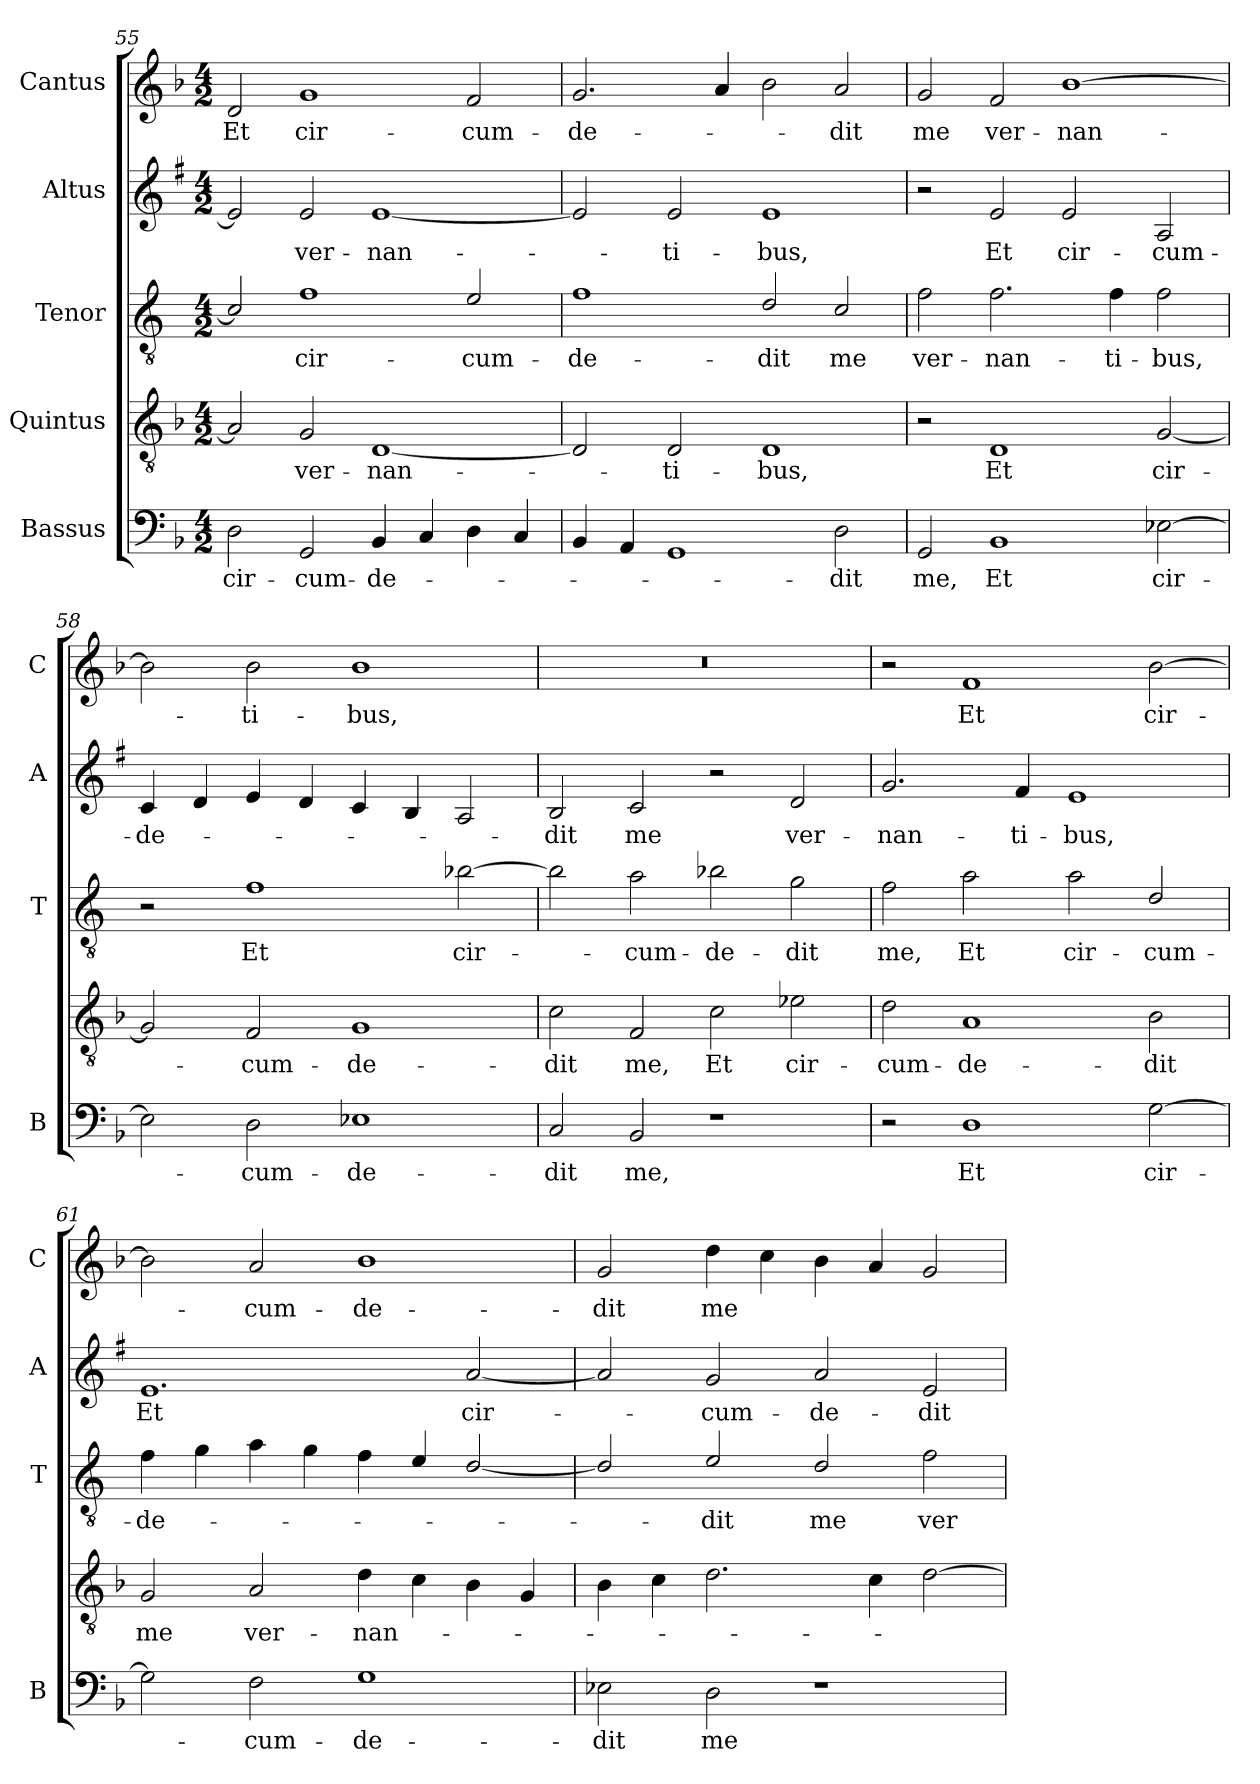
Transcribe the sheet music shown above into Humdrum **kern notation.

**kern	**text	**kern	**text	**kern	**text	**kern	**text	**kern	**text
*part5	*part5	*part4	*part4	*part3	*part3	*part2	*part2	*part1	*part1
*staff5	*staff5	*staff4	*staff4	*staff3	*staff3	*staff2	*staff2	*staff1	*staff1
*I"Bassus	*	*I"Quintus	*	*I"Tenor	*	*I"Altus	*	*I"Cantus	*
*I'B	*	*	*	*I'T	*	*I'A	*	*I'C	*
*clefF4	*	*clefGv2	*	*clefGv2	*	*clefG2	*	*clefG2	*
*	*	*	*	*ITrd4c7	*	*ITrd1c2	*	*	*
*k[b-]	*	*k[b-]	*	*k[b-]	*	*k[b-]	*	*k[b-]	*
*F:	*	*F:	*	*F:	*	*F:	*	*F:	*
*M4/2	*	*M4/2	*	*M4/2	*	*M4/2	*	*M4/2	*
=55	=55	=55	=55	=55	=55	=55	=55	=55	=55
!	!LO:LY:b	!	!	!	!	!	!	!	!LO:LY:b
2D\	cir-	2A/]	.	2F/]	.	2d/]	.	2d/	Et
!	!LO:LY:b	!	!LO:LY:b	!	!LO:LY:b	!	!LO:LY:b	!	!LO:LY:b
2GG/	-cum-	2G/	ver-	1B-	cir-	2d/	ver-	1g	cir-
!	!LO:LY:b	!	!LO:LY:b	!	!	!	!LO:LY:b	!	!
4BB-/	-de-	[1D	-nan-	.	.	[1d	-nan-	.	.
4C/	.	.	.	.	.	.	.	.	.
!	!	!	!	!	!LO:LY:b	!	!	!	!LO:LY:b
4D\	.	.	.	2A/	-cum-	.	.	2f/	-cum-
4C/	.	.	.	.	.	.	.	.	.
=56	=56	=56	=56	=56	=56	=56	=56	=56	=56
!	!	!	!	!	!LO:LY:b	!	!	!	!LO:LY:b
4BB-/	.	2D/]	.	1B-	-de-	2d/]	.	2.g/	-de-
4AA/	.	.	.	.	.	.	.	.	.
!	!	!	!LO:LY:b	!	!	!	!LO:LY:b	!	!
1GG	.	2D/	-ti-	.	.	2d/	-ti-	.	.
.	.	.	.	.	.	.	.	4a/	.
!	!	!	!LO:LY:b	!	!LO:LY:b	!	!LO:LY:b	!	!
.	.	1D	-bus,	2G/	-dit	1d	-bus,	2b-\	.
!	!LO:LY:b	!	!	!	!LO:LY:b	!	!	!	!LO:LY:b
2D\	-dit	.	.	2F/	me	.	.	2a/	-dit
=57	=57	=57	=57	=57	=57	=57	=57	=57	=57
!	!LO:LY:b	!	!	!	!LO:LY:b	!	!	!	!LO:LY:b
2GG/	me,	2r	.	2B-\	ver-	2r	.	2g/	me
!	!LO:LY:b	!	!LO:LY:b	!	!LO:LY:b	!	!LO:LY:b	!	!LO:LY:b
1BB-	Et	1D	Et	2.B-\	-nan-	2d/	Et	2f/	ver-
!	!	!	!	!	!	!	!LO:LY:b	!	!LO:LY:b
.	.	.	.	.	.	2d/	cir-	[1b-	-nan-
!	!	!	!	!	!LO:LY:b	!	!	!	!
.	.	.	.	4B-\	-ti-	.	.	.	.
!	!LO:LY:b	!	!LO:LY:b	!	!LO:LY:b	!	!LO:LY:b	!	!
[2E-X\	cir-	[2G/	cir-	2B-\	-bus,	2G/	-cum-	.	.
=58	=58	=58	=58	=58	=58	=58	=58	=58	=58
!	!	!	!	!	!	!	!LO:LY:b	!	!
2E-\]	.	2G/]	.	2r	.	4B-/	-de-	2b-\]	.
.	.	.	.	.	.	4c/	.	.	.
!	!LO:LY:b	!	!LO:LY:b	!	!LO:LY:b	!	!	!	!LO:LY:b
2D\	-cum-	2F/	-cum-	1B-	Et	4d/	.	2b-\	-ti-
.	.	.	.	.	.	4c/	.	.	.
!	!LO:LY:b	!	!LO:LY:b	!	!	!	!	!	!LO:LY:b
1E-X	-de-	1G	-de-	.	.	4B-/	.	1b-	-bus,
.	.	.	.	.	.	4A/	.	.	.
!	!	!	!	!	!LO:LY:b	!	!	!	!
.	.	.	.	[2e-X\	cir-	2G/	.	.	.
!!LO:LB:g=z
=59	=59	=59	=59	=59	=59	=59	=59	=59	=59
!	!LO:LY:b	!	!LO:LY:b	!	!	!	!LO:LY:b	!	!
2C/	-dit	2c\	-dit	2e-\]	.	2A/	-dit	0r	.
!	!LO:LY:b	!	!LO:LY:b	!	!LO:LY:b	!	!LO:LY:b	!	!
2BB-/	me,	2F/	me,	2d\	-cum-	2B-/	me	.	.
!	!	!	!LO:LY:b	!	!LO:LY:b	!	!	!	!
1r	.	2c\	Et	2e-X\	-de-	2r	.	.	.
!	!	!	!LO:LY:b	!	!LO:LY:b	!	!LO:LY:b	!	!
.	.	2e-X\	cir-	2c\	-dit	2c/	ver-	.	.
=60	=60	=60	=60	=60	=60	=60	=60	=60	=60
!	!	!	!LO:LY:b	!	!LO:LY:b	!	!LO:LY:b	!	!
2r	.	2d\	-cum-	2B-\	me,	2.f/	-nan-	2r	.
!	!LO:LY:b	!	!LO:LY:b	!	!LO:LY:b	!	!	!	!LO:LY:b
1D	Et	1A	-de-	2d\	Et	.	.	1f	Et
!	!	!	!	!	!	!	!LO:LY:b	!	!
.	.	.	.	.	.	4e/	-ti-	.	.
!	!	!	!	!	!LO:LY:b	!	!LO:LY:b	!	!
.	.	.	.	2d\	cir-	1d	-bus,	.	.
!	!LO:LY:b	!	!LO:LY:b	!	!LO:LY:b	!	!	!	!LO:LY:b
[2G\	cir-	2B-\	-dit	2G/	-cum-	.	.	[2b-\	cir-
=61	=61	=61	=61	=61	=61	=61	=61	=61	=61
!	!	!	!LO:LY:b	!	!LO:LY:b	!	!LO:LY:b	!	!
2G\]	.	2G/	me	4B-\	-de-	1.d	Et	2b-\]	.
.	.	.	.	4c\	.	.	.	.	.
!	!LO:LY:b	!	!LO:LY:b	!	!	!	!	!	!LO:LY:b
2F\	-cum-	2A/	ver-	4d\	.	.	.	2a/	-cum-
.	.	.	.	4c\	.	.	.	.	.
!	!LO:LY:b	!	!LO:LY:b	!	!	!	!	!	!LO:LY:b
1G	-de-	4d\	-nan-	4B-\	.	.	.	1b-	-de-
.	.	4c\	.	4A/	.	.	.	.	.
!	!	!	!	!	!	!	!LO:LY:b	!	!
.	.	4B-\	.	[2G/	.	[2g/	cir-	.	.
.	.	4G/	.	.	.	.	.	.	.
=62	=62	=62	=62	=62	=62	=62	=62	=62	=62
!	!LO:LY:b	!	!	!	!	!	!	!	!LO:LY:b
2E-X\	-dit	4B-\	.	2G/]	.	2g/]	.	2g/	-dit
.	.	4c\	.	.	.	.	.	.	.
!	!LO:LY:b	!	!	!	!LO:LY:b	!	!LO:LY:b	!	!LO:LY:b
2D\	me	2.d\	.	2A/	-dit	2f/	-cum-	4dd\	me
.	.	.	.	.	.	.	.	4cc\	.
!	!	!	!	!	!LO:LY:b	!	!LO:LY:b	!	!
1r	.	.	.	2G/	me	2g/	-de-	4b-\	.
.	.	4c\	.	.	.	.	.	4a/	.
!	!	!	!	!	!LO:LY:b	!	!LO:LY:b	!	!
.	.	[2d\	.	2B-\	ver-	2d/	-dit	2g/	.
=	=	=	=	=	=	=	=	=	=
*-	*-	*-	*-	*-	*-	*-	*-	*-	*-
